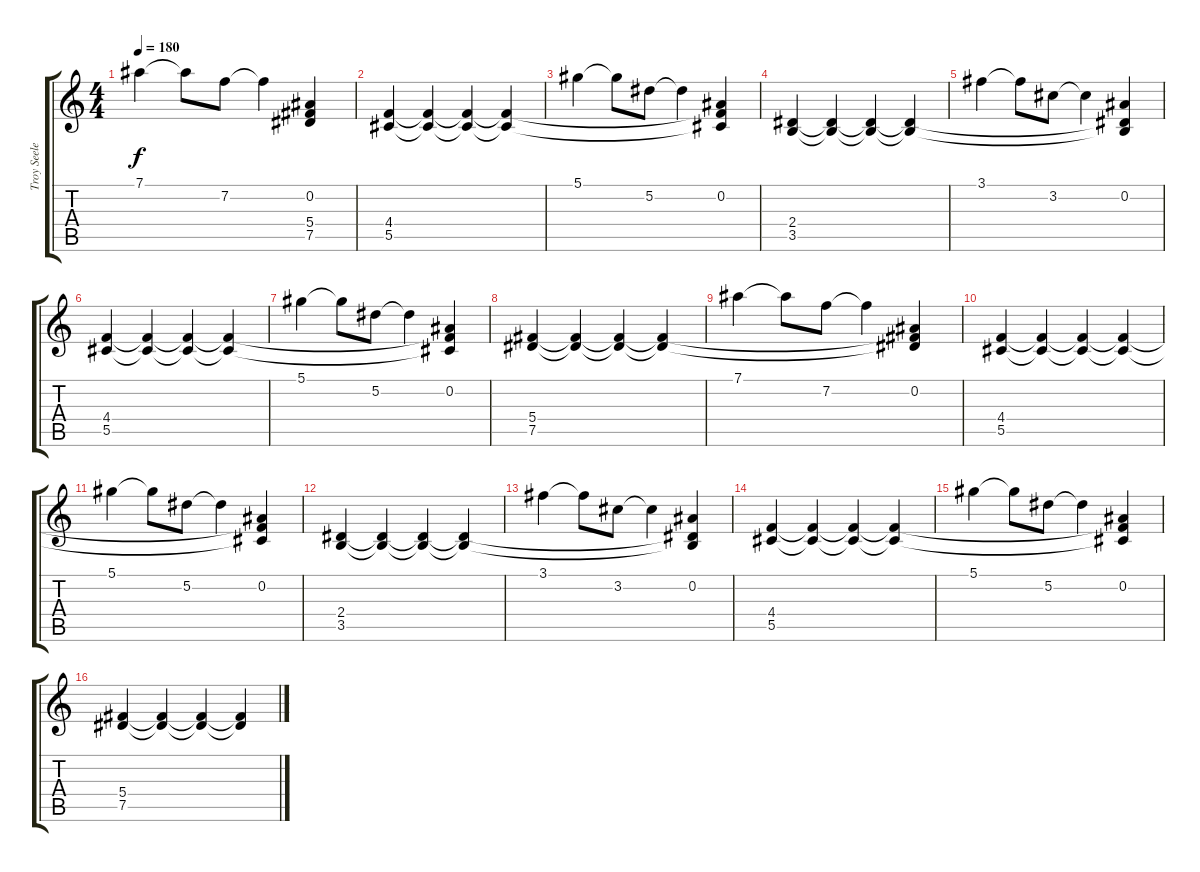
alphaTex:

\track ("Troy Seele" "Troy Seele") {instrument overdrivenguitar}
\staff {score tabs}
\tuning (Eb4 Bb3 Gb3 Db3 Ab2 Eb2) {hide}
\ts (4 4)
\tempo 180
\clef g2
\ks c
7.1.4{dy f} 7.1{t}.8 7.2.8 7.2{t}.4 (0.2 5.4{t} 7.5{t}).4 |
(4.4 5.5).4 (4.4{t} 5.5{t}).4 (4.4{t} 5.5{t}).4 (4.4{t} 5.5{t}).4 |
5.1.4 5.1{t}.8 5.2.8 5.2{t}.4 (0.2 4.4{t} 5.5{t}).4 |
(2.4 3.5).4 (2.4{t} 3.5{t}).4 (2.4{t} 3.5{t}).4 (2.4{t} 3.5{t}).4 |
3.1.4 3.1{t}.8 3.2.8 3.2{t}.4 (0.2 2.4{t} 3.5{t}).4 |
(4.4 5.5).4 (4.4{t} 5.5{t}).4 (4.4{t} 5.5{t}).4 (4.4{t} 5.5{t}).4 |
5.1.4 5.1{t}.8 5.2.8 5.2{t}.4 (0.2 4.4{t} 5.5{t}).4 |
(5.4 7.5).4 (5.4{t} 7.5{t}).4 (5.4{t} 7.5{t}).4 (5.4{t} 7.5{t}).4 |
7.1.4 7.1{t}.8 7.2.8 7.2{t}.4 (0.2 5.4{t} 7.5{t}).4 |
(4.4 5.5).4 (4.4{t} 5.5{t}).4 (4.4{t} 5.5{t}).4 (4.4{t} 5.5{t}).4 |
5.1.4 5.1{t}.8 5.2.8 5.2{t}.4 (0.2 4.4{t} 5.5{t}).4 |
(2.4 3.5).4 (2.4{t} 3.5{t}).4 (2.4{t} 3.5{t}).4 (2.4{t} 3.5{t}).4 |
3.1.4 3.1{t}.8 3.2.8 3.2{t}.4 (0.2 2.4{t} 3.5{t}).4 |
(4.4 5.5).4 (4.4{t} 5.5{t}).4 (4.4{t} 5.5{t}).4 (4.4{t} 5.5{t}).4 |
5.1.4 5.1{t}.8 5.2.8 5.2{t}.4 (0.2 4.4{t} 5.5{t}).4 |
(5.4 7.5).4 (5.4{t} 7.5{t}).4 (5.4{t} 7.5{t}).4 (5.4{t} 7.5{t}).4
